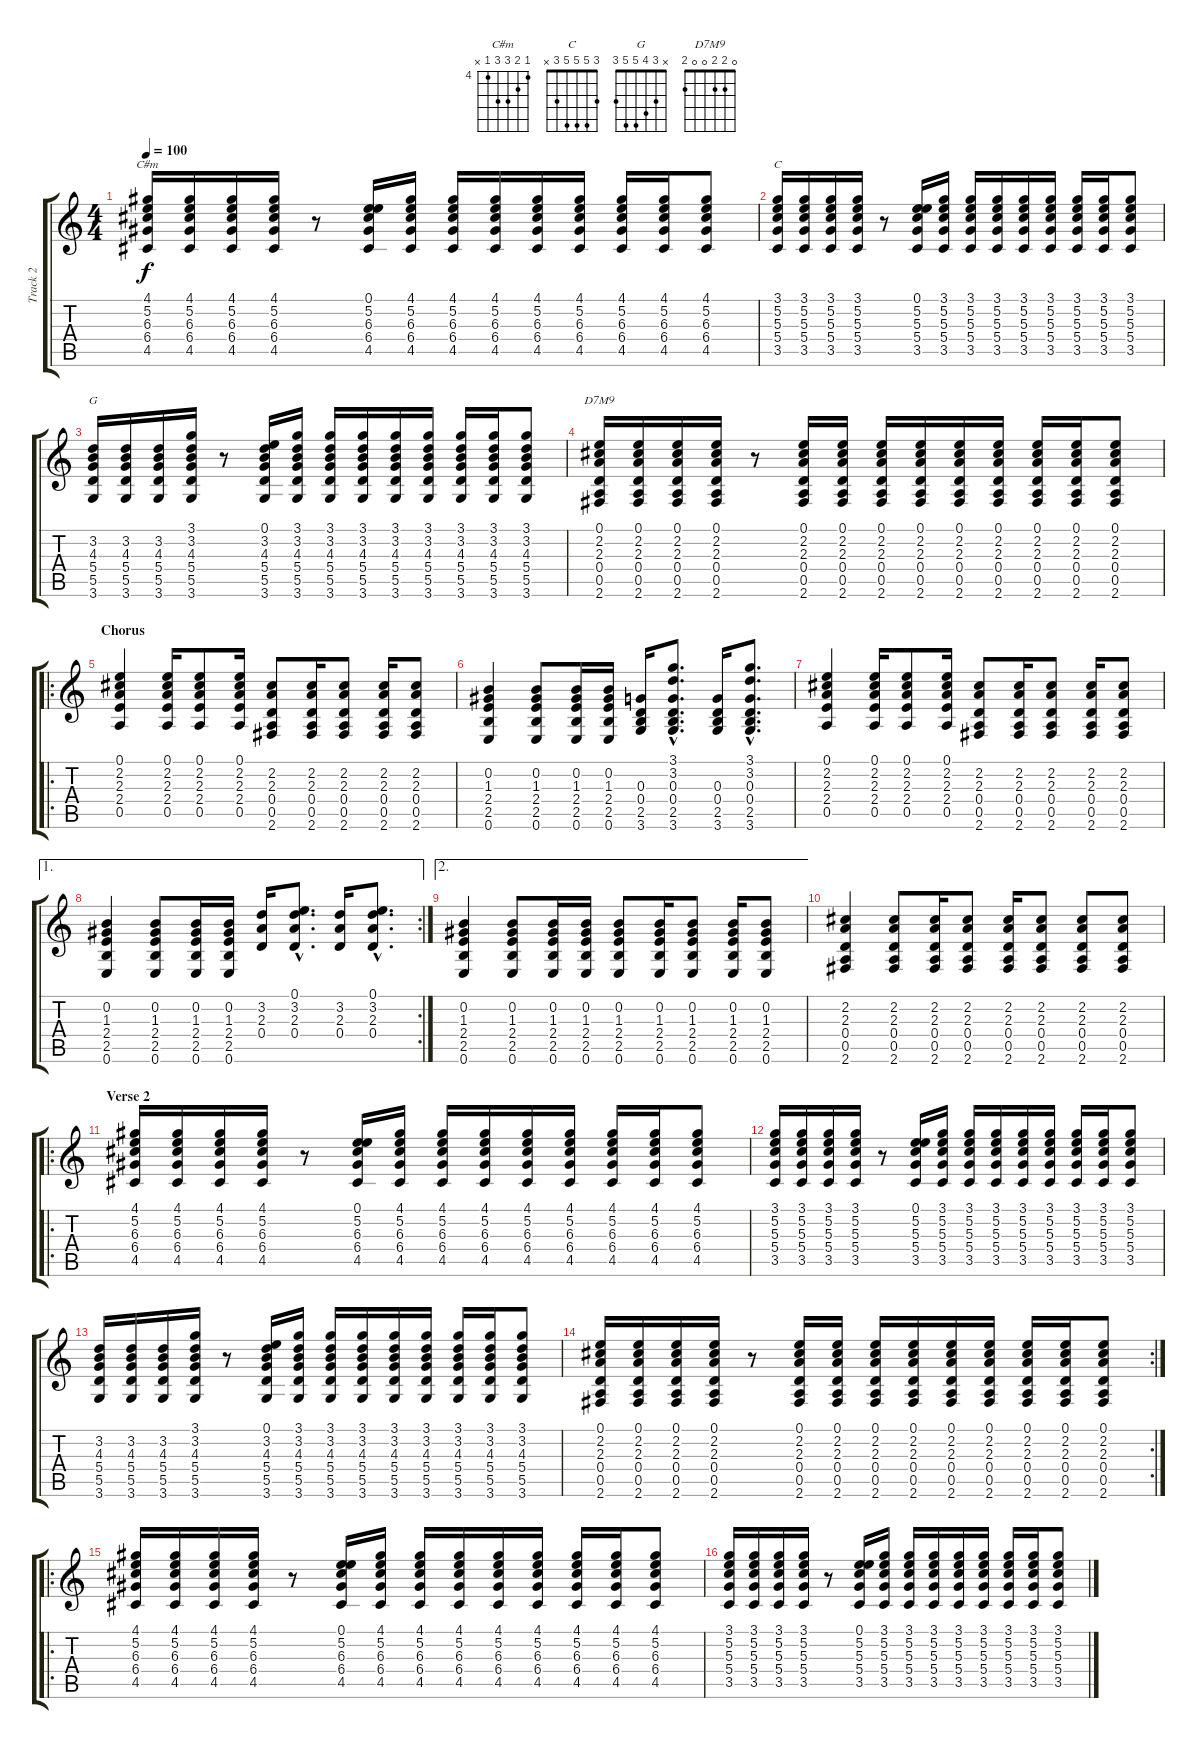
\track ("Track 2" "Track 2") {instrument acousticguitarsteel}
\staff {score tabs}
\tuning (E4 B3 G3 D3 A2 E2) {hide}
\chord ("C#m" 4 5 6 6 4 x) {firstfret 4}
\chord ("C" 3 5 5 5 3 x)
\chord ("G" x 3 4 5 5 3)
\chord ("D7M9" 0 2 2 0 0 2)
\ts (4 4)
\tempo 100
\clef g2
\ks c
(4.1 5.2 6.3 6.4 4.5).16{ch "C#m" dy f} (4.1 5.2 6.3 6.4 4.5).16 (4.1 5.2 6.3 6.4 4.5).16 (4.1 5.2 6.3 6.4 4.5).16 r.8 (0.1 5.2 6.3 6.4 4.5).16 (4.1 5.2 6.3 6.4 4.5).16 (4.1 5.2 6.3 6.4 4.5).16 (4.1 5.2 6.3 6.4 4.5).16 (4.1 5.2 6.3 6.4 4.5).16 (4.1 5.2 6.3 6.4 4.5).16 (4.1 5.2 6.3 6.4 4.5).16 (4.1 5.2 6.3 6.4 4.5).16 (4.1 5.2 6.3 6.4 4.5).8 |
(3.1 5.2 5.3 5.4 3.5).16{ch "C"} (3.1 5.2 5.3 5.4 3.5).16 (3.1 5.2 5.3 5.4 3.5).16 (3.1 5.2 5.3 5.4 3.5).16 r.8 (0.1 5.2 5.3 5.4 3.5).16 (3.1 5.2 5.3 5.4 3.5).16 (3.1 5.2 5.3 5.4 3.5).16 (3.1 5.2 5.3 5.4 3.5).16 (3.1 5.2 5.3 5.4 3.5).16 (3.1 5.2 5.3 5.4 3.5).16 (3.1 5.2 5.3 5.4 3.5).16 (3.1 5.2 5.3 5.4 3.5).16 (3.1 5.2 5.3 5.4 3.5).8 |
(3.2 4.3 5.4 5.5 3.6).16{ch "G"} (3.2 4.3 5.4 5.5 3.6).16 (3.2 4.3 5.4 5.5 3.6).16 (3.1 3.2 4.3 5.4 5.5 3.6).16 r.8 (0.1 3.2 4.3 5.4 5.5 3.6).16 (3.1 3.2 4.3 5.4 5.5 3.6).16 (3.1 3.2 4.3 5.4 5.5 3.6).16 (3.1 3.2 4.3 5.4 5.5 3.6).16 (3.1 3.2 4.3 5.4 5.5 3.6).16 (3.1 3.2 4.3 5.4 5.5 3.6).16 (3.1 3.2 4.3 5.4 5.5 3.6).16 (3.1 3.2 4.3 5.4 5.5 3.6).16 (3.1 3.2 4.3 5.4 5.5 3.6).8 |
(0.1 2.2 2.3 0.4 0.5 2.6).16{ch "D7M9"} (0.1 2.2 2.3 0.4 0.5 2.6).16 (0.1 2.2 2.3 0.4 0.5 2.6).16 (0.1 2.2 2.3 0.4 0.5 2.6).16 r.8 (0.1 2.2 2.3 0.4 0.5 2.6).16 (0.1 2.2 2.3 0.4 0.5 2.6).16 (0.1 2.2 2.3 0.4 0.5 2.6).16 (0.1 2.2 2.3 0.4 0.5 2.6).16 (0.1 2.2 2.3 0.4 0.5 2.6).16 (0.1 2.2 2.3 0.4 0.5 2.6).16 (0.1 2.2 2.3 0.4 0.5 2.6).16 (0.1 2.2 2.3 0.4 0.5 2.6).16 (0.1 2.2 2.3 0.4 0.5 2.6).8 |
\ro
\section ("" "Chorus")
(0.1 2.2 2.3 2.4 0.5).4 (0.1 2.2 2.3 2.4 0.5).16 (0.1 2.2 2.3 2.4 0.5).8 (0.1 2.2 2.3 2.4 0.5).16 (2.2 2.3 0.4 0.5 2.6).8 (2.2 2.3 0.4 0.5 2.6).16 (2.2 2.3 0.4 0.5 2.6).8 (2.2 2.3 0.4 0.5 2.6).16 (2.2 2.3 0.4 0.5 2.6).8 |
(0.2 1.3 2.4 2.5 0.6).4 (0.2 1.3 2.4 2.5 0.6).8 (0.2 1.3 2.4 2.5 0.6).16 (0.2 1.3 2.4 2.5 0.6).16 (0.3 0.4 2.5 3.6).16 (3.1{hac} 3.2{hac} 0.3{hac} 0.4{hac} 2.5{hac} 3.6{hac}).8{d} (0.3 0.4 2.5 3.6).16 (3.1{hac} 3.2{hac} 0.3{hac} 0.4{hac} 2.5{hac} 3.6{hac}).8{d} |
(0.1 2.2 2.3 2.4 0.5).4 (0.1 2.2 2.3 2.4 0.5).16 (0.1 2.2 2.3 2.4 0.5).8 (0.1 2.2 2.3 2.4 0.5).16 (2.2 2.3 0.4 0.5 2.6).8 (2.2 2.3 0.4 0.5 2.6).16 (2.2 2.3 0.4 0.5 2.6).8 (2.2 2.3 0.4 0.5 2.6).16 (2.2 2.3 0.4 0.5 2.6).8 |
\ae 1
\rc 2
(0.2 1.3 2.4 2.5 0.6).4 (0.2 1.3 2.4 2.5 0.6).8 (0.2 1.3 2.4 2.5 0.6).16 (0.2 1.3 2.4 2.5 0.6).16 (3.2 2.3 0.4).16 (0.1{hac} 3.2{hac} 2.3{hac} 0.4{hac}).8{d} (3.2 2.3 0.4).16 (0.1{hac} 3.2{hac} 2.3{hac} 0.4{hac}).8{d} |
\ae 2
(0.2 1.3 2.4 2.5 0.6).4 (0.2 1.3 2.4 2.5 0.6).8 (0.2 1.3 2.4 2.5 0.6).16 (0.2 1.3 2.4 2.5 0.6).16 (0.2 1.3 2.4 2.5 0.6).8 (0.2 1.3 2.4 2.5 0.6).16 (0.2 1.3 2.4 2.5 0.6).8 (0.2 1.3 2.4 2.5 0.6).16 (0.2 1.3 2.4 2.5 0.6).8 |
(2.2 2.3 0.4 0.5 2.6).4 (2.2 2.3 0.4 0.5 2.6).8 (2.2 2.3 0.4 0.5 2.6).16 (2.2 2.3 0.4 0.5 2.6).8 (2.2 2.3 0.4 0.5 2.6).16 (2.2 2.3 0.4 0.5 2.6).8 (2.2 2.3 0.4 0.5 2.6).8 (2.2 2.3 0.4 0.5 2.6).8 |
\ro
\section ("" "Verse 2")
(4.1 5.2 6.3 6.4 4.5).16 (4.1 5.2 6.3 6.4 4.5).16 (4.1 5.2 6.3 6.4 4.5).16 (4.1 5.2 6.3 6.4 4.5).16 r.8 (0.1 5.2 6.3 6.4 4.5).16 (4.1 5.2 6.3 6.4 4.5).16 (4.1 5.2 6.3 6.4 4.5).16 (4.1 5.2 6.3 6.4 4.5).16 (4.1 5.2 6.3 6.4 4.5).16 (4.1 5.2 6.3 6.4 4.5).16 (4.1 5.2 6.3 6.4 4.5).16 (4.1 5.2 6.3 6.4 4.5).16 (4.1 5.2 6.3 6.4 4.5).8 |
(3.1 5.2 5.3 5.4 3.5).16 (3.1 5.2 5.3 5.4 3.5).16 (3.1 5.2 5.3 5.4 3.5).16 (3.1 5.2 5.3 5.4 3.5).16 r.8 (0.1 5.2 5.3 5.4 3.5).16 (3.1 5.2 5.3 5.4 3.5).16 (3.1 5.2 5.3 5.4 3.5).16 (3.1 5.2 5.3 5.4 3.5).16 (3.1 5.2 5.3 5.4 3.5).16 (3.1 5.2 5.3 5.4 3.5).16 (3.1 5.2 5.3 5.4 3.5).16 (3.1 5.2 5.3 5.4 3.5).16 (3.1 5.2 5.3 5.4 3.5).8 |
(3.2 4.3 5.4 5.5 3.6).16 (3.2 4.3 5.4 5.5 3.6).16 (3.2 4.3 5.4 5.5 3.6).16 (3.1 3.2 4.3 5.4 5.5 3.6).16 r.8 (0.1 3.2 4.3 5.4 5.5 3.6).16 (3.1 3.2 4.3 5.4 5.5 3.6).16 (3.1 3.2 4.3 5.4 5.5 3.6).16 (3.1 3.2 4.3 5.4 5.5 3.6).16 (3.1 3.2 4.3 5.4 5.5 3.6).16 (3.1 3.2 4.3 5.4 5.5 3.6).16 (3.1 3.2 4.3 5.4 5.5 3.6).16 (3.1 3.2 4.3 5.4 5.5 3.6).16 (3.1 3.2 4.3 5.4 5.5 3.6).8 |
\rc 2
(0.1 2.2 2.3 0.4 0.5 2.6).16 (0.1 2.2 2.3 0.4 0.5 2.6).16 (0.1 2.2 2.3 0.4 0.5 2.6).16 (0.1 2.2 2.3 0.4 0.5 2.6).16 r.8 (0.1 2.2 2.3 0.4 0.5 2.6).16 (0.1 2.2 2.3 0.4 0.5 2.6).16 (0.1 2.2 2.3 0.4 0.5 2.6).16 (0.1 2.2 2.3 0.4 0.5 2.6).16 (0.1 2.2 2.3 0.4 0.5 2.6).16 (0.1 2.2 2.3 0.4 0.5 2.6).16 (0.1 2.2 2.3 0.4 0.5 2.6).16 (0.1 2.2 2.3 0.4 0.5 2.6).16 (0.1 2.2 2.3 0.4 0.5 2.6).8 |
\ro
(4.1 5.2 6.3 6.4 4.5).16 (4.1 5.2 6.3 6.4 4.5).16 (4.1 5.2 6.3 6.4 4.5).16 (4.1 5.2 6.3 6.4 4.5).16 r.8 (0.1 5.2 6.3 6.4 4.5).16 (4.1 5.2 6.3 6.4 4.5).16 (4.1 5.2 6.3 6.4 4.5).16 (4.1 5.2 6.3 6.4 4.5).16 (4.1 5.2 6.3 6.4 4.5).16 (4.1 5.2 6.3 6.4 4.5).16 (4.1 5.2 6.3 6.4 4.5).16 (4.1 5.2 6.3 6.4 4.5).16 (4.1 5.2 6.3 6.4 4.5).8 |
(3.1 5.2 5.3 5.4 3.5).16 (3.1 5.2 5.3 5.4 3.5).16 (3.1 5.2 5.3 5.4 3.5).16 (3.1 5.2 5.3 5.4 3.5).16 r.8 (0.1 5.2 5.3 5.4 3.5).16 (3.1 5.2 5.3 5.4 3.5).16 (3.1 5.2 5.3 5.4 3.5).16 (3.1 5.2 5.3 5.4 3.5).16 (3.1 5.2 5.3 5.4 3.5).16 (3.1 5.2 5.3 5.4 3.5).16 (3.1 5.2 5.3 5.4 3.5).16 (3.1 5.2 5.3 5.4 3.5).16 (3.1 5.2 5.3 5.4 3.5).8
